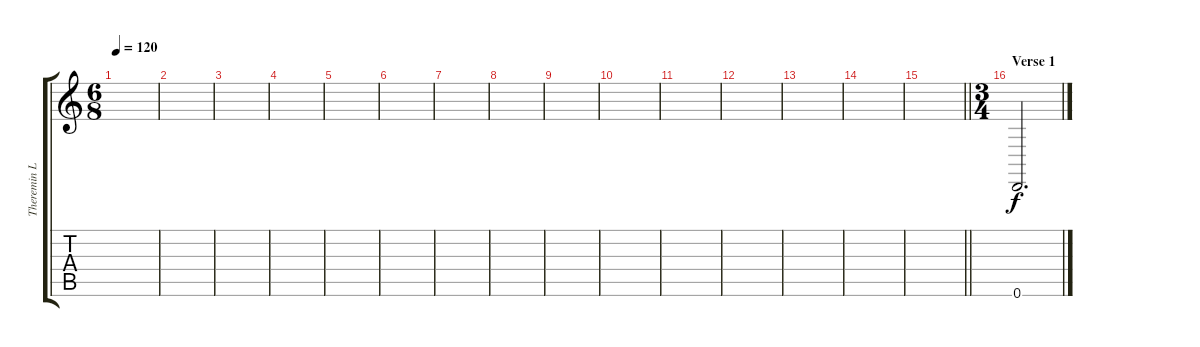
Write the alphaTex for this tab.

\track ("Theremin Lux" "Theremin L") {solo instrument lead1square}
\staff {score tabs}
\tuning (E4 B3 G3 D3 A2 D2) {hide}
\ts (6 8)
\tempo 120
\clef g2
\ks c
|
|
|
|
|
|
|
|
|
|
|
|
|
|
\barLineRight lightlight
|
\ts (3 4)
\section ("" "Verse 1")
0.6.2{d}
